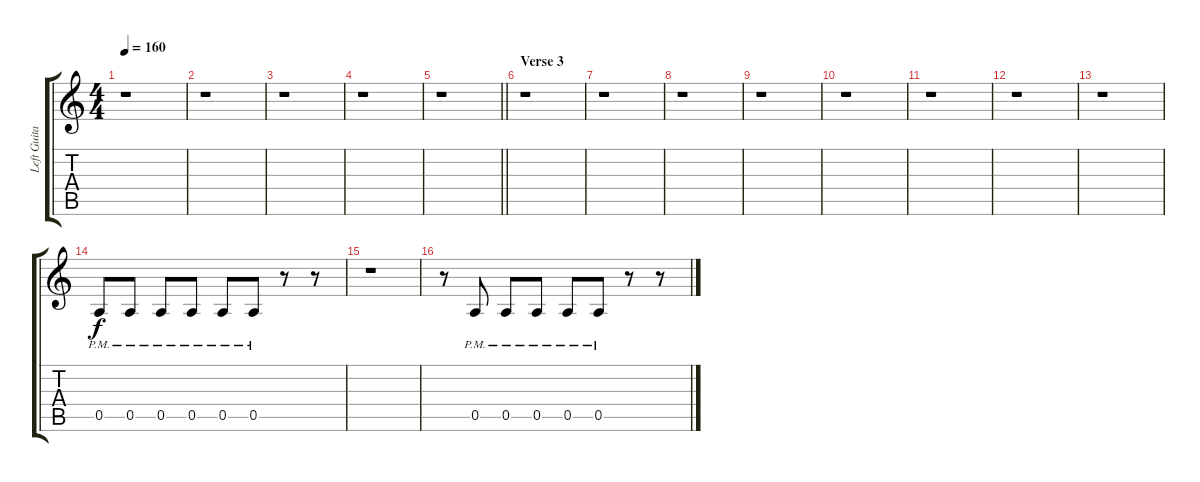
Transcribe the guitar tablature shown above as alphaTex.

\track ("Left Guitar" "Left Guita") {instrument distortionguitar}
\staff {score tabs}
\tuning (E4 B3 G3 D3 A2 E2) {hide}
\ts (4 4)
\tempo 160
\clef g2
\ks c
r.1{dy f} |
r.1 |
r.1 |
r.1 |
\barLineRight lightlight
r.1 |
\section ("" "Verse 3")
r.1 |
r.1 |
r.1 |
r.1 |
r.1 |
r.1 |
r.1 |
r.1 |
0.5{pm}.8 0.5{pm}.8 0.5{pm}.8 0.5{pm}.8 0.5{pm}.8 0.5{pm}.8 r.8 r.8 |
r.1 |
r.8 0.5{pm}.8 0.5{pm}.8 0.5{pm}.8 0.5{pm}.8 0.5{pm}.8 r.8 r.8
